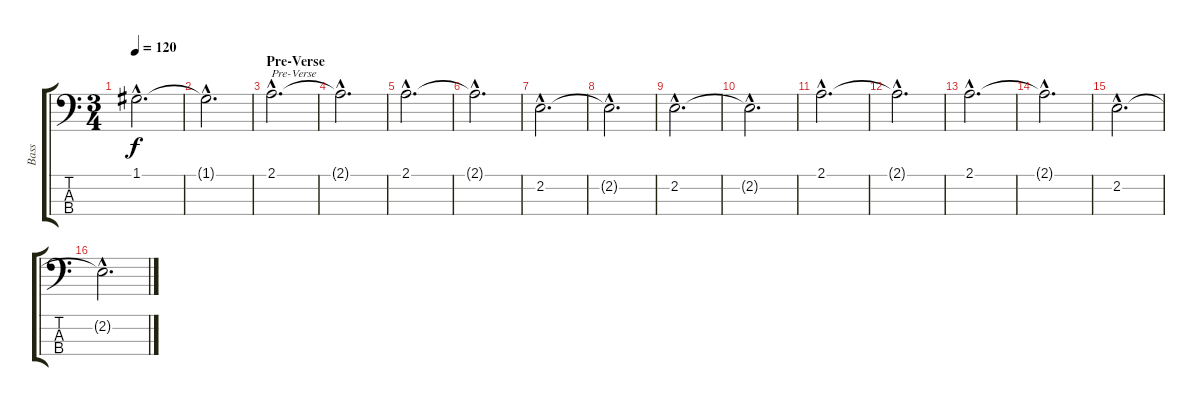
\track ("Bass" "Bass") {instrument acousticbass}
\staff {score tabs}
\tuning (G2 D2 A1 E1) {hide}
\ts (3 4)
\tempo 120
\clef f4
\ks c
1.1{hac}.2{d dy f} |
1.1{hac t}.2{d} |
\section ("" "Pre-Verse")
2.1{hac}.2{d txt "Pre-Verse"} |
2.1{hac t}.2{d} |
2.1{hac}.2{d} |
2.1{hac t}.2{d} |
2.2{hac}.2{d} |
2.2{hac t}.2{d} |
2.2{hac}.2{d} |
2.2{hac t}.2{d} |
2.1{hac}.2{d} |
2.1{hac t}.2{d} |
2.1{hac}.2{d} |
2.1{hac t}.2{d} |
2.2{hac}.2{d} |
2.2{hac t}.2{d}
